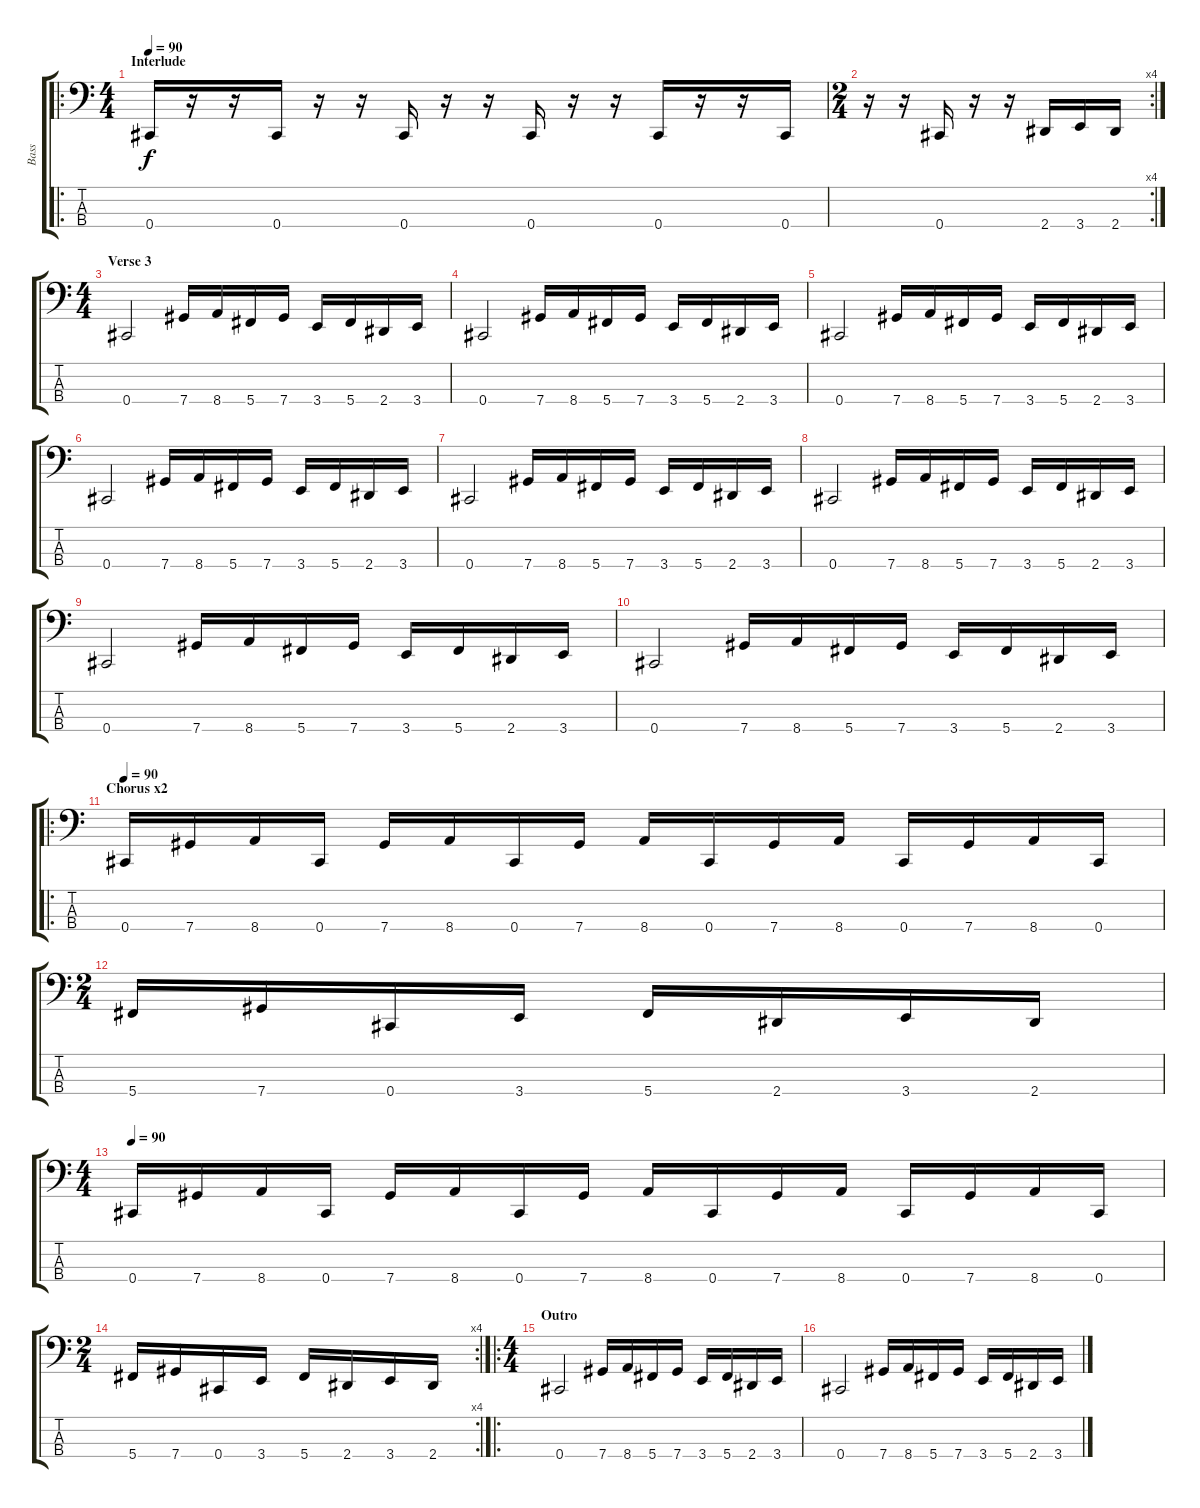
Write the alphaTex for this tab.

\track ("Bass" "Bass") {instrument electricbasspick}
\staff {score tabs}
\tuning (Gb2 Db2 Ab1 Db1) {hide}
\ro
\ts (4 4)
\section ("" "Interlude")
\tempo 90
\clef f4
\ks c
0.4.16{dy f} r.16 r.16 0.4.16 r.16 r.16 0.4.16 r.16 r.16 0.4.16 r.16 r.16 0.4.16 r.16 r.16 0.4.16 |
\rc 4
\ts (2 4)
r.16 r.16 0.4.16 r.16 r.16 2.4.16 3.4.16 2.4.16 |
\ts (4 4)
\section ("" "Verse 3")
0.4.2 7.4.16 8.4.16 5.4.16 7.4.16 3.4.16 5.4.16 2.4.16 3.4.16 |
0.4.2 7.4.16 8.4.16 5.4.16 7.4.16 3.4.16 5.4.16 2.4.16 3.4.16 |
0.4.2 7.4.16 8.4.16 5.4.16 7.4.16 3.4.16 5.4.16 2.4.16 3.4.16 |
0.4.2 7.4.16 8.4.16 5.4.16 7.4.16 3.4.16 5.4.16 2.4.16 3.4.16 |
0.4.2 7.4.16 8.4.16 5.4.16 7.4.16 3.4.16 5.4.16 2.4.16 3.4.16 |
0.4.2 7.4.16 8.4.16 5.4.16 7.4.16 3.4.16 5.4.16 2.4.16 3.4.16 |
0.4.2 7.4.16 8.4.16 5.4.16 7.4.16 3.4.16 5.4.16 2.4.16 3.4.16 |
0.4.2 7.4.16 8.4.16 5.4.16 7.4.16 3.4.16 5.4.16 2.4.16 3.4.16 |
\ro
\section ("" "Chorus x2")
\tempo 90
0.4.16 7.4.16 8.4.16 0.4.16 7.4.16 8.4.16 0.4.16 7.4.16 8.4.16 0.4.16 7.4.16 8.4.16 0.4.16 7.4.16 8.4.16 0.4.16 |
\ts (2 4)
5.4.16 7.4.16 0.4.16 3.4.16 5.4.16 2.4.16 3.4.16 2.4.16 |
\ts (4 4)
\tempo 90
0.4.16 7.4.16 8.4.16 0.4.16 7.4.16 8.4.16 0.4.16 7.4.16 8.4.16 0.4.16 7.4.16 8.4.16 0.4.16 7.4.16 8.4.16 0.4.16 |
\rc 4
\ts (2 4)
5.4.16 7.4.16 0.4.16 3.4.16 5.4.16 2.4.16 3.4.16 2.4.16 |
\ro
\ts (4 4)
\section ("" "Outro")
0.4.2 7.4.16 8.4.16 5.4.16 7.4.16 3.4.16 5.4.16 2.4.16 3.4.16 |
0.4.2 7.4.16 8.4.16 5.4.16 7.4.16 3.4.16 5.4.16 2.4.16 3.4.16
